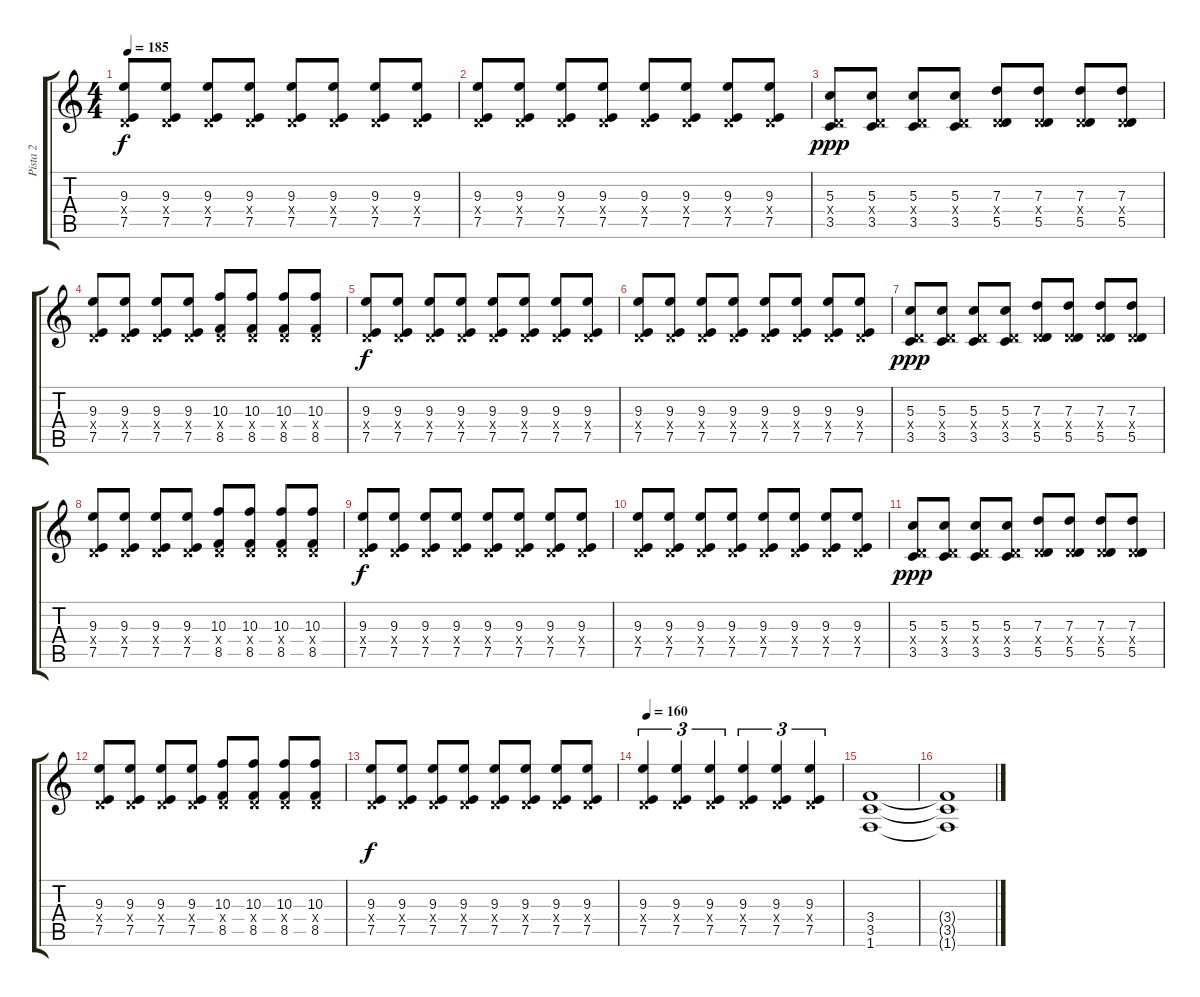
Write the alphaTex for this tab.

\track ("Pista 2" "Pista 2") {instrument distortionguitar}
\staff {score tabs}
\tuning (E4 B3 G3 D3 A2 E2) {hide}
\ts (4 4)
\tempo 185
\clef g2
\ks c
(9.3 0.4{x} 7.5).8{dy f} (9.3 0.4{x} 7.5).8 (9.3 0.4{x} 7.5).8 (9.3 0.4{x} 7.5).8 (9.3 0.4{x} 7.5).8 (9.3 0.4{x} 7.5).8 (9.3 0.4{x} 7.5).8 (9.3 0.4{x} 7.5).8 |
(9.3 0.4{x} 7.5).8 (9.3 0.4{x} 7.5).8 (9.3 0.4{x} 7.5).8 (9.3 0.4{x} 7.5).8 (9.3 0.4{x} 7.5).8 (9.3 0.4{x} 7.5).8 (9.3 0.4{x} 7.5).8 (9.3 0.4{x} 7.5).8 |
(5.3 0.4{x} 3.5).8{dy ppp} (5.3 0.4{x} 3.5).8 (5.3 0.4{x} 3.5).8 (5.3 0.4{x} 3.5).8 (7.3 0.4{x} 5.5).8 (7.3 0.4{x} 5.5).8 (7.3 0.4{x} 5.5).8 (7.3 0.4{x} 5.5).8 |
(9.3 0.4{x} 7.5).8 (9.3 0.4{x} 7.5).8 (9.3 0.4{x} 7.5).8 (9.3 0.4{x} 7.5).8 (10.3 0.4{x} 8.5).8 (10.3 0.4{x} 8.5).8 (10.3 0.4{x} 8.5).8 (10.3 0.4{x} 8.5).8 |
(9.3 0.4{x} 7.5).8{dy f} (9.3 0.4{x} 7.5).8 (9.3 0.4{x} 7.5).8 (9.3 0.4{x} 7.5).8 (9.3 0.4{x} 7.5).8 (9.3 0.4{x} 7.5).8 (9.3 0.4{x} 7.5).8 (9.3 0.4{x} 7.5).8 |
(9.3 0.4{x} 7.5).8 (9.3 0.4{x} 7.5).8 (9.3 0.4{x} 7.5).8 (9.3 0.4{x} 7.5).8 (9.3 0.4{x} 7.5).8 (9.3 0.4{x} 7.5).8 (9.3 0.4{x} 7.5).8 (9.3 0.4{x} 7.5).8 |
(5.3 0.4{x} 3.5).8{dy ppp} (5.3 0.4{x} 3.5).8 (5.3 0.4{x} 3.5).8 (5.3 0.4{x} 3.5).8 (7.3 0.4{x} 5.5).8 (7.3 0.4{x} 5.5).8 (7.3 0.4{x} 5.5).8 (7.3 0.4{x} 5.5).8 |
(9.3 0.4{x} 7.5).8 (9.3 0.4{x} 7.5).8 (9.3 0.4{x} 7.5).8 (9.3 0.4{x} 7.5).8 (10.3 0.4{x} 8.5).8 (10.3 0.4{x} 8.5).8 (10.3 0.4{x} 8.5).8 (10.3 0.4{x} 8.5).8 |
(9.3 0.4{x} 7.5).8{dy f} (9.3 0.4{x} 7.5).8 (9.3 0.4{x} 7.5).8 (9.3 0.4{x} 7.5).8 (9.3 0.4{x} 7.5).8 (9.3 0.4{x} 7.5).8 (9.3 0.4{x} 7.5).8 (9.3 0.4{x} 7.5).8 |
(9.3 0.4{x} 7.5).8 (9.3 0.4{x} 7.5).8 (9.3 0.4{x} 7.5).8 (9.3 0.4{x} 7.5).8 (9.3 0.4{x} 7.5).8 (9.3 0.4{x} 7.5).8 (9.3 0.4{x} 7.5).8 (9.3 0.4{x} 7.5).8 |
(5.3 0.4{x} 3.5).8{dy ppp} (5.3 0.4{x} 3.5).8 (5.3 0.4{x} 3.5).8 (5.3 0.4{x} 3.5).8 (7.3 0.4{x} 5.5).8 (7.3 0.4{x} 5.5).8 (7.3 0.4{x} 5.5).8 (7.3 0.4{x} 5.5).8 |
(9.3 0.4{x} 7.5).8 (9.3 0.4{x} 7.5).8 (9.3 0.4{x} 7.5).8 (9.3 0.4{x} 7.5).8 (10.3 0.4{x} 8.5).8 (10.3 0.4{x} 8.5).8 (10.3 0.4{x} 8.5).8 (10.3 0.4{x} 8.5).8 |
(9.3 0.4{x} 7.5).8{dy f} (9.3 0.4{x} 7.5).8 (9.3 0.4{x} 7.5).8 (9.3 0.4{x} 7.5).8 (9.3 0.4{x} 7.5).8 (9.3 0.4{x} 7.5).8 (9.3 0.4{x} 7.5).8 (9.3 0.4{x} 7.5).8 |
\tempo 160
(9.3 0.4{x} 7.5).4{tu (3 2)} (9.3 0.4{x} 7.5).4{tu (3 2)} (9.3 0.4{x} 7.5).4{tu (3 2)} (9.3 0.4{x} 7.5).4{tu (3 2)} (9.3 0.4{x} 7.5).4{tu (3 2)} (9.3 0.4{x} 7.5).4{tu (3 2)} |
(3.4 3.5 1.6).1 |
(3.4{t} 3.5{t} 1.6{t}).1
